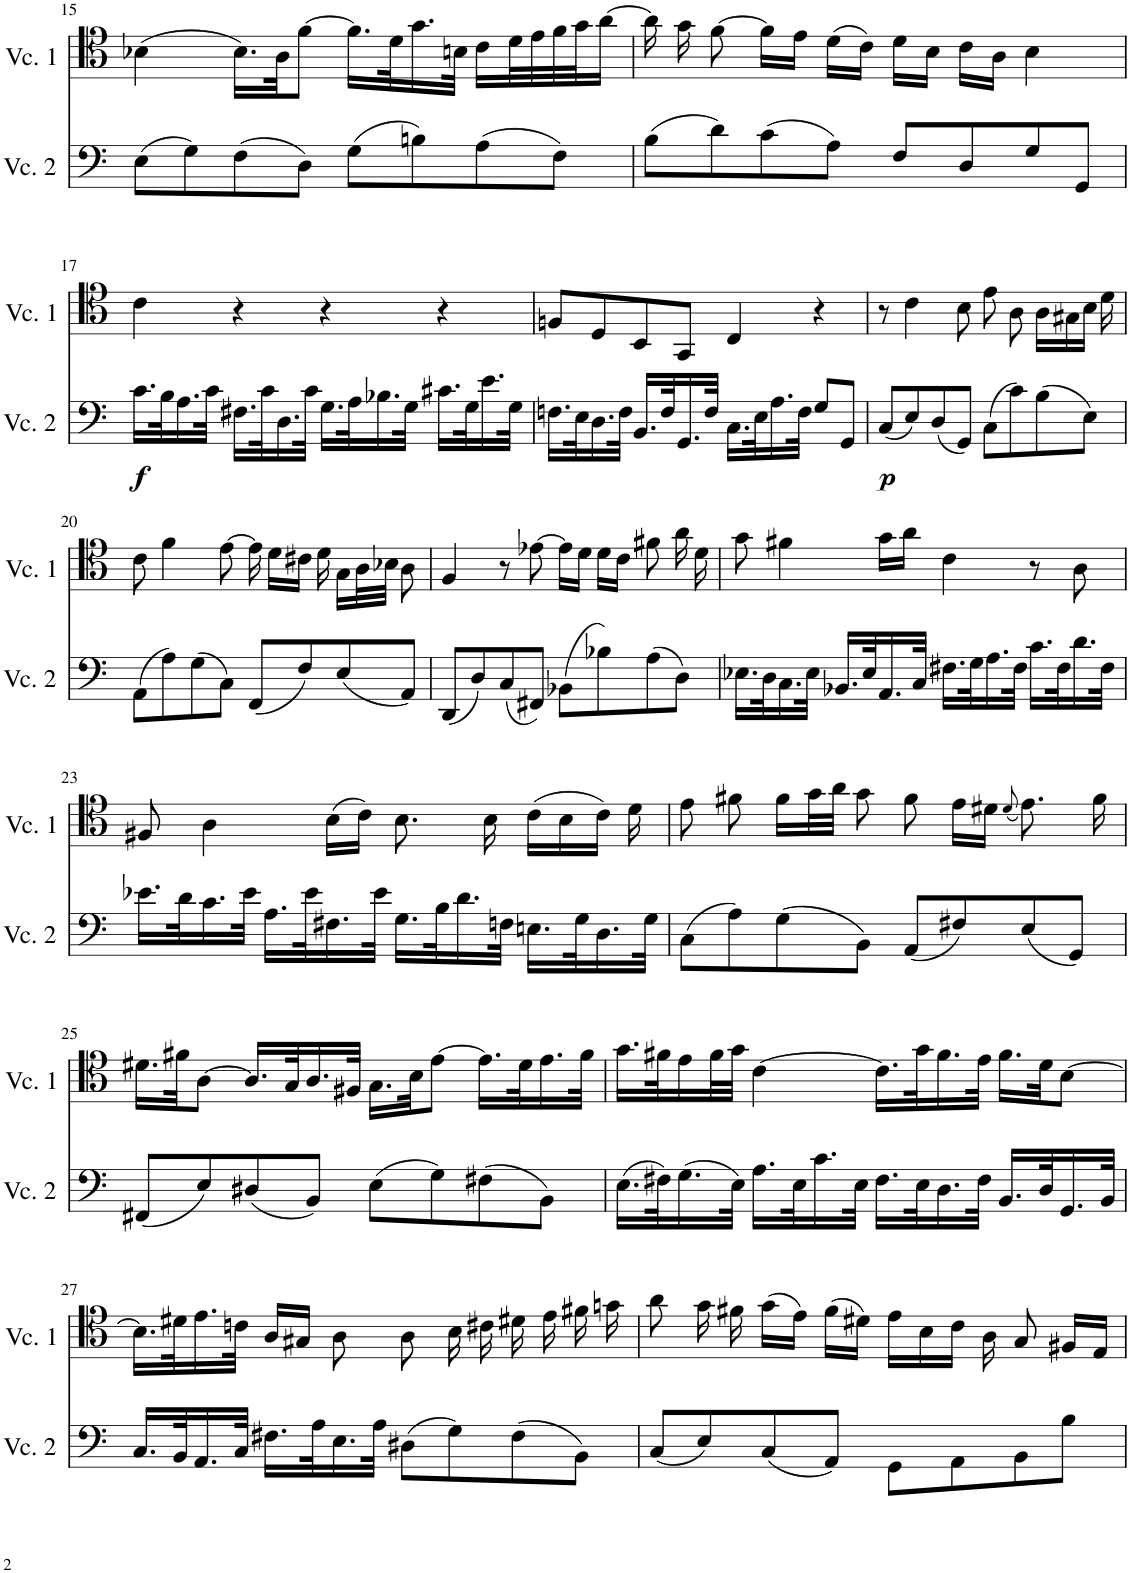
**kern	**dynam	**kern
*part2	*part2	*part1
*staff2	*staff2	*staff1
*I"Cello 2	*	*I"Cello 1
!!LO:PB:g=z
*clefF4	*	*clefC4
*k[]	*	*k[]
*M4/4	*	*M4/4
*met(c)	*	*met(c)
=15	=15	=15
(8E\L	.	(4B-X\
8G\)	.	.
(8F\	.	16.B-\LL)
.	.	32A\JK
8D\J)	.	[8f\J
(8G\L	.	16.f\LL]
.	.	32d\K
8Bn\)	.	16.g\
.	.	32Bn\JJk
(8A\	.	16c\LL
.	.	32d\L
.	.	32e\
8F\J)	.	32f\
.	.	32g\J
.	.	[16a\JJ
=16	=16	=16
(8B\L	.	16a\]
.	.	16g\
8d\)	.	[8f\
(8c\	.	16f\LL]
.	.	16e\JJ
8A\J)	.	(16d\LL
.	.	16c\JJ)
8F/L	.	16d\LL
.	.	16B\JJ
8D/	.	16c\LL
.	.	16A\JJ
8G/	.	4B\
8GG/J	.	.
!!LO:LB:g=z
=17	=17	=17
!	!LO:DY:b	!
16.c\LL	f	4c\
32B\K	.	.
16.A\	.	.
32c\JJk	.	.
16.F#X\LL	.	4r
32c\K	.	.
16.D\	.	.
32c\JJk	.	.
16.G\LL	.	4r
32A\K	.	.
16.B-X\	.	.
32G\JJk	.	.
16.c#X\LL	.	4r
32G\K	.	.
16.e\	.	.
32G\JJk	.	.
=18	=18	=18
16.Fn\LL	.	8Fn/L
32E\K	.	.
16.D\	.	8D/
32F\JJk	.	.
16.BB/LL	.	8BB/
32F/K	.	.
16.GG/	.	8GG/J
32F/JJk	.	.
16.C\LL	.	4C/
32E\K	.	.
16.A\	.	.
32F\JJk	.	.
8G/L	.	4r
8GG/J	.	.
=19	=19	=19
!	!LO:DY:b	!
(8C/L	p	8r
8E/)	.	4c\
(8D/	.	.
8GG/J)	.	8B\
(8C\L	.	8e\
8c\)	.	8A\
(8B\	.	16A\LL
.	.	16G#X\
8E\J)	.	16B\JJ
.	.	16d\
!!LO:LB:g=z
=20	=20	=20
(8AA\L	.	8c\
8A\)	.	4f\
(8G\	.	.
8C\J)	.	[8e\
(8FF/L	.	16e\]
.	.	16d\LL
8F/)	.	16c#X\JJ
.	.	16d\
(8E/	.	16G\LL
.	.	32A\L
.	.	32B-X\JJJ
8AA/J)	.	8A\
=21	=21	=21
(8DD/L	.	4F/
8D/)	.	.
(8C/	.	8r
8FF#X/J)	.	[8e-X\
(8BB-X\L	.	16e-\LL]
.	.	16d\JJ
8B-X\)	.	16d\LL
.	.	16c\JJ
(8A\	.	8f#X\
8D\J)	.	16a\
.	.	16d\
=22	=22	=22
16.E-X\LL	.	8g\
32D\K	.	.
16.C\	.	4f#X\
32E-\JJk	.	.
16.BB-X/LL	.	.
32E-/K	.	.
16.AA/	.	16g\LL
.	.	16a\JJ
32C/JJk	.	.
16.F#X\LL	.	4c\
32G\K	.	.
16.A\	.	.
32F#\JJk	.	.
16.c\LL	.	8r
32F#\K	.	.
16.d\	.	8A\
32F#\JJk	.	.
!!LO:LB:g=z
=23	=23	=23
16.e-X\LL	.	8F#X/
32d\K	.	.
16.c\	.	4A\
32e-\JJk	.	.
16.A\LL	.	.
32e-\K	.	.
16.F#X\	.	(16B\LL
.	.	16c\JJ)
32e-\JJk	.	.
16.G\LL	.	8.B\
32B\K	.	.
16.d\	.	.
.	.	16B\
32Fn\JJk	.	.
16.En\LL	.	(16c\LL
.	.	16B\
32G\K	.	.
16.D\	.	16c\JJ)
.	.	16d\
32G\JJk	.	.
=24	=24	=24
(8C\L	.	8e\
8A\)	.	8f#X\
(8G\	.	16f#\LL
.	.	32g\L
.	.	32a\JJJ
8BB\J)	.	8g\
(8AA/L	.	8f#\
8F#X/)	.	16e\LL
.	.	16d#X\JJ
.	.	(8qd#/
(8E/	.	8.e\)
8GG/J)	.	.
.	.	16f#\
!!LO:LB:g=z
=25	=25	=25
(8FF#X/L	.	16.d#X\LL
.	.	32f#X\JK
8E/)	.	[8A\J
(8D#X/	.	16.A/LL]
.	.	32G/K
8BB/J)	.	16.A/
.	.	32F#X/JJk
(8E\L	.	16.G\LL
.	.	32B\JK
8G\)	.	[8e\J
(8F#X\	.	16.e\LL]
.	.	32d#\K
8BB\J)	.	16.e\
.	.	32f#\JJk
=26	=26	=26
(16.E\LL	.	16.g\LL
32F#X\K)	.	32f#X\K
(16.G\	.	16e\
.	.	32f#\L
32E\JJk)	.	32g\JJJ
16.A\LL	.	[4c\
32E\K	.	.
16.c\	.	.
32E\JJk	.	.
16.F#\LL	.	16.c\LL]
32E\K	.	32g\K
16.D\	.	16.f#\
32F#\JJk	.	32e\JJk
16.BB/LL	.	16.f#\LL
32D/K	.	32d\JK
16.GG/	.	[8B\J
32BB/JJk	.	.
!!LO:LB:g=z
=27	=27	=27
16.C/LL	.	16.B\LL]
32BB/K	.	32d#X\K
16.AA/	.	16.e\
32C/JJk	.	32cn\JJk
16.F#X\LL	.	16A/LL
.	.	16G#X/JJ
32A\K	.	.
16.E\	.	8A\
32A\JJk	.	.
(8D#X\L	.	8A\
8G\)	.	16B\
.	.	16c#X\
(8F#\	.	16d#X\
.	.	16e\
8BB\J)	.	16f#X\
.	.	16gn\
=28	=28	=28
(8C/L	.	8a\
8E/)	.	16g\
.	.	16f#X\
(8C/	.	(16g\LL
.	.	16e\JJ)
8AA/J)	.	(16f#\LL
.	.	16d#X\JJ)
8GG\L	.	16e\LL
.	.	16B\
8AA\	.	16c\JJ
.	.	16A\
8BB\	.	8G/
8B\J	.	16F#X/LL
.	.	16E/JJ
=	=	=
*-	*-	*-
